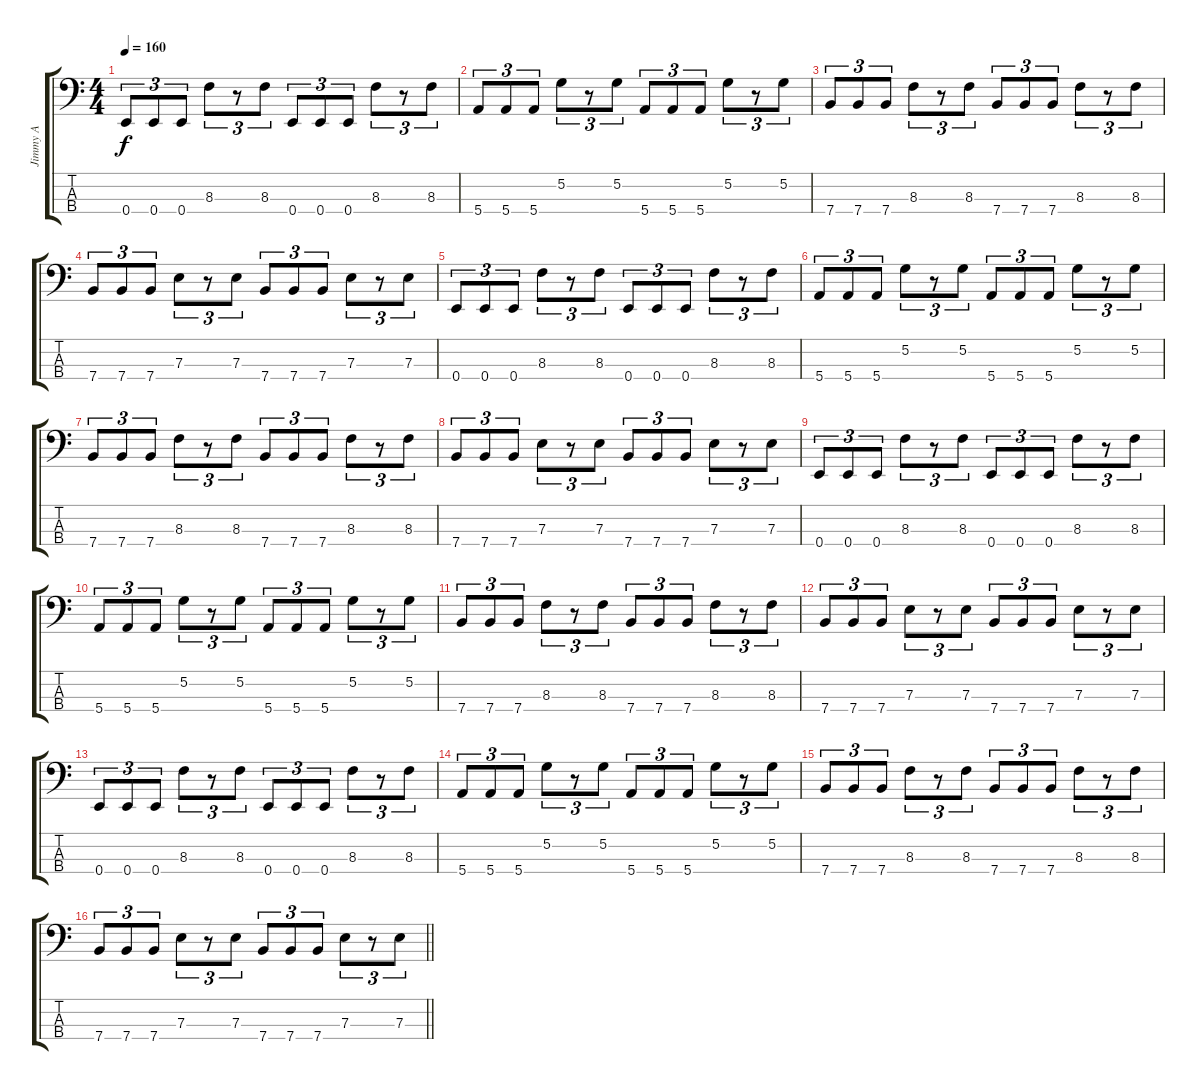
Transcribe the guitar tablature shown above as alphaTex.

\track ("Jimmy A" "Jimmy A") {instrument electricbasspick}
\staff {score tabs}
\tuning (G2 D2 A1 E1) {hide}
\ts (4 4)
\tempo 160
\clef f4
\ks c
0.4.8{tu (3 2) dy f volume 10} 0.4.8{tu (3 2)} 0.4.8{tu (3 2)} 8.3.8{tu (3 2)} r.8{tu (3 2)} 8.3.8{tu (3 2)} 0.4.8{tu (3 2)} 0.4.8{tu (3 2)} 0.4.8{tu (3 2)} 8.3.8{tu (3 2)} r.8{tu (3 2)} 8.3.8{tu (3 2)} |
5.4.8{tu (3 2)} 5.4.8{tu (3 2)} 5.4.8{tu (3 2)} 5.2.8{tu (3 2)} r.8{tu (3 2)} 5.2.8{tu (3 2)} 5.4.8{tu (3 2)} 5.4.8{tu (3 2)} 5.4.8{tu (3 2)} 5.2.8{tu (3 2)} r.8{tu (3 2)} 5.2.8{tu (3 2)} |
7.4.8{tu (3 2)} 7.4.8{tu (3 2)} 7.4.8{tu (3 2)} 8.3.8{tu (3 2)} r.8{tu (3 2)} 8.3.8{tu (3 2)} 7.4.8{tu (3 2)} 7.4.8{tu (3 2)} 7.4.8{tu (3 2)} 8.3.8{tu (3 2)} r.8{tu (3 2)} 8.3.8{tu (3 2)} |
7.4.8{tu (3 2)} 7.4.8{tu (3 2)} 7.4.8{tu (3 2)} 7.3.8{tu (3 2)} r.8{tu (3 2)} 7.3.8{tu (3 2)} 7.4.8{tu (3 2)} 7.4.8{tu (3 2)} 7.4.8{tu (3 2)} 7.3.8{tu (3 2)} r.8{tu (3 2)} 7.3.8{tu (3 2)} |
0.4.8{tu (3 2)} 0.4.8{tu (3 2)} 0.4.8{tu (3 2)} 8.3.8{tu (3 2)} r.8{tu (3 2)} 8.3.8{tu (3 2)} 0.4.8{tu (3 2)} 0.4.8{tu (3 2)} 0.4.8{tu (3 2)} 8.3.8{tu (3 2)} r.8{tu (3 2)} 8.3.8{tu (3 2)} |
5.4.8{tu (3 2)} 5.4.8{tu (3 2)} 5.4.8{tu (3 2)} 5.2.8{tu (3 2)} r.8{tu (3 2)} 5.2.8{tu (3 2)} 5.4.8{tu (3 2)} 5.4.8{tu (3 2)} 5.4.8{tu (3 2)} 5.2.8{tu (3 2)} r.8{tu (3 2)} 5.2.8{tu (3 2)} |
7.4.8{tu (3 2)} 7.4.8{tu (3 2)} 7.4.8{tu (3 2)} 8.3.8{tu (3 2)} r.8{tu (3 2)} 8.3.8{tu (3 2)} 7.4.8{tu (3 2)} 7.4.8{tu (3 2)} 7.4.8{tu (3 2)} 8.3.8{tu (3 2)} r.8{tu (3 2)} 8.3.8{tu (3 2)} |
7.4.8{tu (3 2)} 7.4.8{tu (3 2)} 7.4.8{tu (3 2)} 7.3.8{tu (3 2)} r.8{tu (3 2)} 7.3.8{tu (3 2)} 7.4.8{tu (3 2)} 7.4.8{tu (3 2)} 7.4.8{tu (3 2)} 7.3.8{tu (3 2)} r.8{tu (3 2)} 7.3.8{tu (3 2)} |
0.4.8{tu (3 2)} 0.4.8{tu (3 2)} 0.4.8{tu (3 2)} 8.3.8{tu (3 2)} r.8{tu (3 2)} 8.3.8{tu (3 2)} 0.4.8{tu (3 2)} 0.4.8{tu (3 2)} 0.4.8{tu (3 2)} 8.3.8{tu (3 2)} r.8{tu (3 2)} 8.3.8{tu (3 2)} |
5.4.8{tu (3 2)} 5.4.8{tu (3 2)} 5.4.8{tu (3 2)} 5.2.8{tu (3 2)} r.8{tu (3 2)} 5.2.8{tu (3 2)} 5.4.8{tu (3 2)} 5.4.8{tu (3 2)} 5.4.8{tu (3 2)} 5.2.8{tu (3 2)} r.8{tu (3 2)} 5.2.8{tu (3 2)} |
7.4.8{tu (3 2)} 7.4.8{tu (3 2)} 7.4.8{tu (3 2)} 8.3.8{tu (3 2)} r.8{tu (3 2)} 8.3.8{tu (3 2)} 7.4.8{tu (3 2)} 7.4.8{tu (3 2)} 7.4.8{tu (3 2)} 8.3.8{tu (3 2)} r.8{tu (3 2)} 8.3.8{tu (3 2)} |
7.4.8{tu (3 2)} 7.4.8{tu (3 2)} 7.4.8{tu (3 2)} 7.3.8{tu (3 2)} r.8{tu (3 2)} 7.3.8{tu (3 2)} 7.4.8{tu (3 2)} 7.4.8{tu (3 2)} 7.4.8{tu (3 2)} 7.3.8{tu (3 2)} r.8{tu (3 2)} 7.3.8{tu (3 2)} |
0.4.8{tu (3 2)} 0.4.8{tu (3 2)} 0.4.8{tu (3 2)} 8.3.8{tu (3 2)} r.8{tu (3 2)} 8.3.8{tu (3 2)} 0.4.8{tu (3 2)} 0.4.8{tu (3 2)} 0.4.8{tu (3 2)} 8.3.8{tu (3 2)} r.8{tu (3 2)} 8.3.8{tu (3 2)} |
5.4.8{tu (3 2)} 5.4.8{tu (3 2)} 5.4.8{tu (3 2)} 5.2.8{tu (3 2)} r.8{tu (3 2)} 5.2.8{tu (3 2)} 5.4.8{tu (3 2)} 5.4.8{tu (3 2)} 5.4.8{tu (3 2)} 5.2.8{tu (3 2)} r.8{tu (3 2)} 5.2.8{tu (3 2)} |
7.4.8{tu (3 2)} 7.4.8{tu (3 2)} 7.4.8{tu (3 2)} 8.3.8{tu (3 2)} r.8{tu (3 2)} 8.3.8{tu (3 2)} 7.4.8{tu (3 2)} 7.4.8{tu (3 2)} 7.4.8{tu (3 2)} 8.3.8{tu (3 2)} r.8{tu (3 2)} 8.3.8{tu (3 2)} |
\barLineRight lightlight
7.4.8{tu (3 2)} 7.4.8{tu (3 2)} 7.4.8{tu (3 2)} 7.3.8{tu (3 2)} r.8{tu (3 2)} 7.3.8{tu (3 2)} 7.4.8{tu (3 2)} 7.4.8{tu (3 2)} 7.4.8{tu (3 2)} 7.3.8{tu (3 2)} r.8{tu (3 2)} 7.3.8{tu (3 2)}
